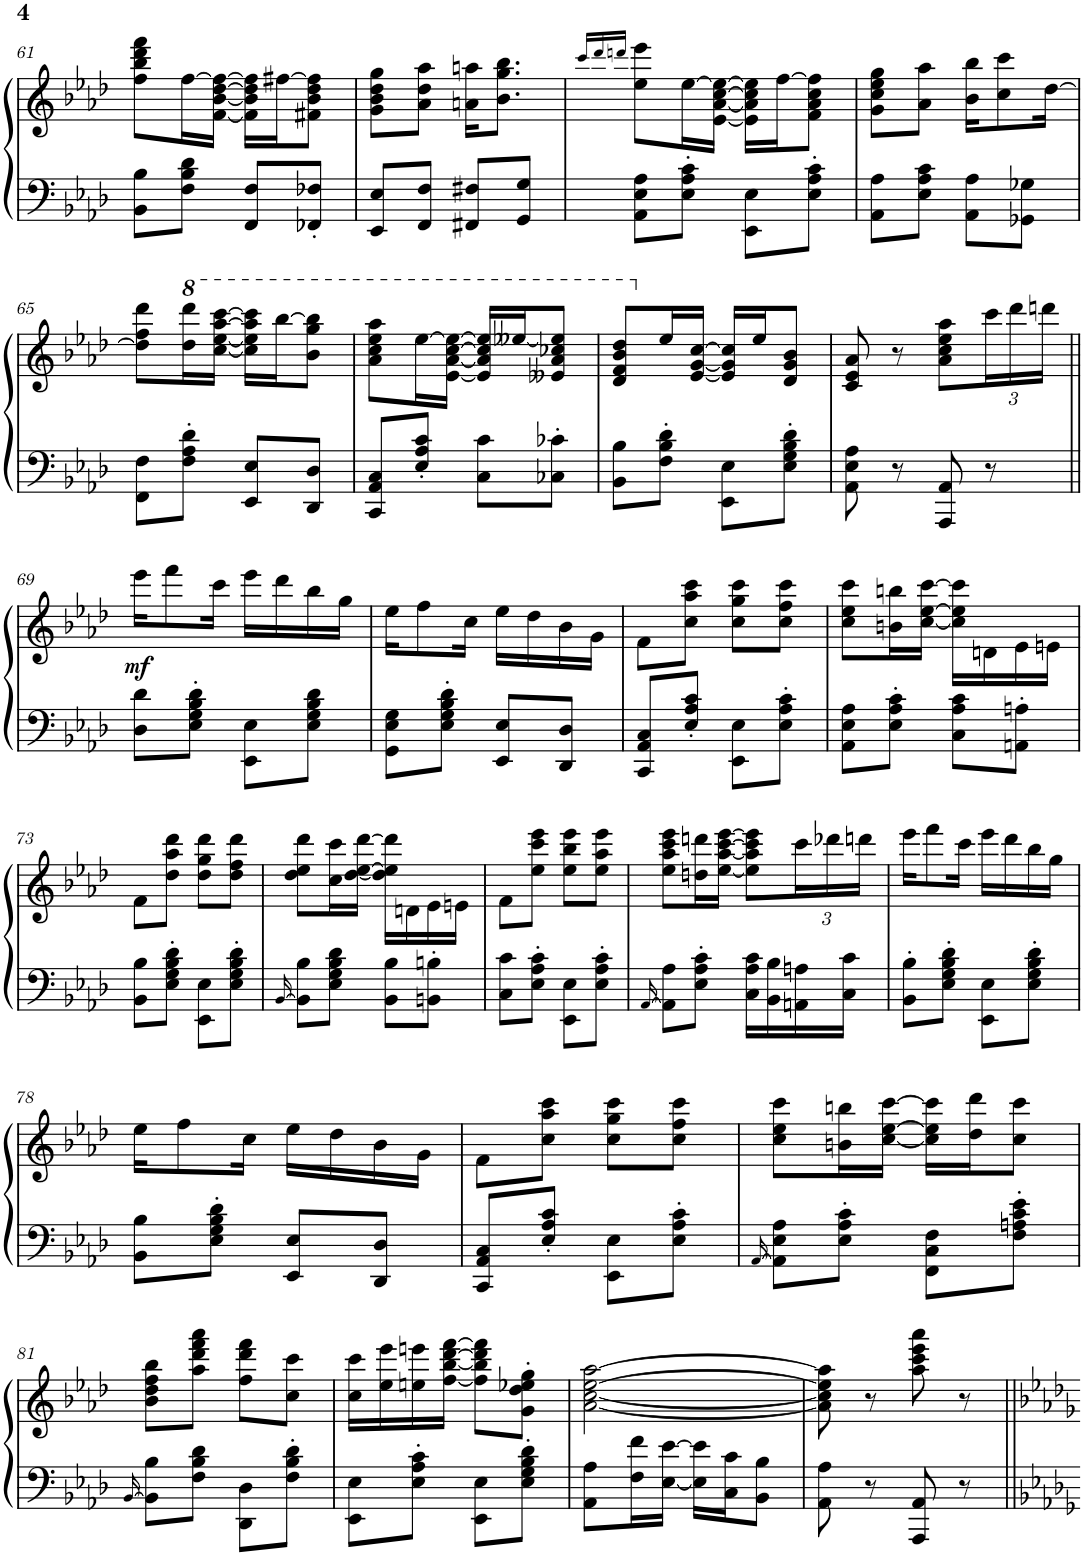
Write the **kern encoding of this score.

**kern	**kern	**dynam
*part1	*part1	*part1
*staff2	*staff1	*staff1/2
*I"Piano	*	*
*I'Pno.	*	*
!!LO:PB:g=z
*clefF4	*clefG2	*
*k[b-e-a-d-]	*k[b-e-a-d-]	*
*M2/4	*M2/4	*
=61	=61	=61
8BB-\ 8B-\L	8ff\ 8bb-\ 8ddd-\ 8fff\L	.
8F\ 8B-\ 8d-\J	[16ff\L	.
.	[16f\ [16b-\ [16dd-\ 16ff\_JJ	.
8FF/ 8F/L	16f\] 16b-\] 16dd-\] 16ff\]LL	.
.	[16ff#X\J	.
8FF-X/' 8F-X/'J	8f#X\ 8b-\ 8dd-\ 8ff#\]J	.
=62	=62	=62
8EE-/ 8E-/L	8g\ 8b-\ 8dd-\ 8gg\L	.
8FF/ 8F/J	8a-\ 8dd-\ 8aa-\J	.
8FF#X/ 8F#X/L	16an\ 16aan\KL	.
.	8.b-\ 8.gg\ 8.bb-\J	.
8GG/ 8G/J	.	.
=63	=63	=63
.	16qccc/LL	.
.	16qddd-/	.
.	16qdddn/JJ	.
8AA-\ 8E-\ 8A-\L	8ee-\ 8eee-\L	.
8E-\' 8A-\' 8c\'J	[16ee-\L	.
.	[16e-\ [16a-\ [16cc\ 16ee-\_JJ	.
8EE-\ 8E-\L	16e-\] 16a-\] 16cc\] 16ee-\]LL	.
.	[16ff\J	.
8E-\' 8A-\' 8c\'J	8f\ 8a-\ 8cc\ 8ff\]J	.
=64	=64	=64
8AA-\ 8A-\L	8g\ 8cc\ 8ee-\ 8gg\L	.
8E-\ 8A-\ 8c\J	8a-\ 8aa-\J	.
8AA-\ 8A-\L	16b-\ 16bb-\KL	.
.	8cc\ 8ccc\	.
8GG-X\ 8G-X\J	.	.
.	[16dd-\Jk	.
!!LO:LB:g=z
=65	=65	=65
8FF\ 8F\L	8dd-\] 8ff\ 8ddd-\L	.
*	*8va	*
8F\' 8A-\' 8d-\'J	16ddd-\ 16dddd-\L	.
.	[16ccc\ [16eee-\ [16aaa-\ [16cccc\JJ	.
8EE-/ 8E-/L	16ccc\] 16eee-\] 16aaa-\] 16cccc\]LL	.
.	[16bbb-\J	.
8DD-/ 8D-/J	8bb-\ 8ggg\ 8bbb-\]J	.
=66	=66	=66
8CC/ 8AA-/ 8C/L	8aa-\ 8ccc\ 8eee-\ 8aaa-\L	.
8E-/' 8A-/' 8c/'J	[16eee-\L	.
.	[16ee-\ [16aa-\ [16ccc\ 16eee-\_JJ	.
8C\ 8c\L	16ee-/] 16aa-/] 16ccc/] 16eee-/]LL	.
.	[16eee--X/J	.
8C-X\' 8c-X\'J	8ee--X/ 8aa-/ 8ccc-X/ 8eee--/]J	.
=67	=67	=67
8BB-\ 8B-\L	8dd-/ 8ff/ 8bb-/ 8ddd-/L	.
*	*X8va	*
8F\' 8B-\' 8d-\'J	16ee-/L	.
.	[16e-/ [16g/ [16cc/JJ	.
8EE-\ 8E-\L	16e-/] 16g/] 16cc/]LL	.
.	16ee-/J	.
8E-\' 8G\' 8B-\' 8d-\'J	8d-/ 8g/ 8b-/J	.
=68	=68	=68
8AA-\ 8E-\ 8A-\	8c/ 8e-/ 8a-/	.
8r	8r	.
8AAA-/ 8AA-/	8a-\ 8cc\ 8ee-\ 8aa-\L	.
*	*Xbrackettup	*
8r	24ccc\L	.
.	24ddd-\	.
.	24dddn\JJ	.
!!LO:LB:g=z
=69||	=69||	=69||
!	!	!LO:DY:b
8D-\ 8d-\L	16eee-\KL	mf
.	8fff\	.
8E-\' 8G\' 8B-\' 8d-\'J	.	.
.	16ccc\Jk	.
8EE-\ 8E-\L	16eee-\LL	.
.	16ddd-\	.
8E-\ 8G\ 8B-\ 8d-\J	16bb-\	.
.	16gg\JJ	.
=70	=70	=70
8GG\ 8E-\ 8G\L	16ee-\KL	.
.	8ff\	.
8E-\' 8G\' 8B-\' 8d-\'J	.	.
.	16cc\Jk	.
8EE-/ 8E-/L	16ee-\LL	.
.	16dd-\	.
8DD-/ 8D-/J	16b-\	.
.	16g\JJ	.
=71	=71	=71
8CC/ 8AA-/ 8C/L	8f\L	.
8E-/' 8A-/' 8c/'J	8cc\ 8aa-\ 8ccc\J	.
8EE-\ 8E-\L	8cc\ 8gg\ 8ccc\L	.
8E-\' 8A-\' 8c\'J	8cc\ 8ff\ 8ccc\J	.
=72	=72	=72
8AA-\ 8E-\ 8A-\L	8cc\ 8ee-\ 8ccc\L	.
8E-\' 8A-\' 8c\'J	16bn\ 16bbn\L	.
.	[16cc\ [16ee-\ [16ccc\JJ	.
8C\ 8A-\ 8c\L	16cc\] 16ee-\] 16ccc\]LL	.
.	16dn\	.
8AAn\' 8An\'J	16e-\	.
.	16en\JJ	.
!!LO:LB:g=z
=73	=73	=73
8BB-\ 8B-\L	8f\L	.
8E-\' 8G\' 8B-\' 8d-\'J	8dd-\ 8aa-\ 8ddd-\J	.
8EE-\ 8E-\L	8dd-\ 8gg\ 8ddd-\L	.
8E-\' 8G\' 8B-\' 8d-\'J	8dd-\ 8ff\ 8ddd-\J	.
=74	=74	=74
[16qBB-/	.	.
8BB-\] 8B-\L	8dd-\ 8ee-\ 8ddd-\L	.
8E-\ 8G\ 8B-\ 8d-\J	16cc\ 16ccc\L	.
.	[16dd-\ [16ee-\ [16ddd-\JJ	.
8BB-\ 8B-\L	16dd-\] 16ee-\] 16ddd-\]LL	.
.	16dn\	.
8BBn\' 8Bn\'J	16e-\	.
.	16en\JJ	.
=75	=75	=75
8C\ 8c\L	8f\L	.
8E-\' 8A-\' 8c\'J	8ee-\ 8ccc\ 8eee-\J	.
8EE-\ 8E-\L	8ee-\ 8bb-\ 8eee-\L	.
8E-\' 8A-\' 8c\'J	8ee-\ 8aa-\ 8eee-\J	.
=76	=76	=76
[16qAA-/	.	.
8AA-\] 8A-\L	8ee-\ 8aa-\ 8ccc\ 8eee-\L	.
8E-\' 8A-\' 8c\'J	16ddn\ 16dddn\L	.
.	[16ee-\ [16aa-\ [16ccc\ [16eee-\JJ	.
16C\ 16A-\ 16c\LL	8ee-\] 8aa-\] 8ccc\] 8eee-\]L	.
16BB-\ 16B-\	.	.
16AAn\ 16An\	24ccc\L	.
.	24ddd-X\	.
16C\ 16c\JJ	.	.
.	24dddn\JJ	.
=77	=77	=77
8BB-\' 8B-\'L	16eee-\KL	.
.	8fff\	.
8E-\' 8G\' 8B-\' 8d-\'J	.	.
.	16ccc\Jk	.
8EE-\ 8E-\L	16eee-\LL	.
.	16ddd-\	.
8E-\' 8G\' 8B-\' 8d-\'J	16bb-\	.
.	16gg\JJ	.
!!LO:LB:g=z
=78	=78	=78
8BB-\ 8B-\L	16ee-\KL	.
.	8ff\	.
8E-\' 8G\' 8B-\' 8d-\'J	.	.
.	16cc\Jk	.
8EE-/ 8E-/L	16ee-\LL	.
.	16dd-\	.
8DD-/ 8D-/J	16b-\	.
.	16g\JJ	.
=79	=79	=79
8CC/ 8AA-/ 8C/L	8f\L	.
8E-/' 8A-/' 8c/'J	8cc\ 8aa-\ 8ccc\J	.
8EE-\ 8E-\L	8cc\ 8gg\ 8ccc\L	.
8E-\' 8A-\' 8c\'J	8cc\ 8ff\ 8ccc\J	.
=80	=80	=80
[16qAA-/	.	.
8AA-\] 8E-\ 8A-\L	8cc\ 8ee-\ 8ccc\L	.
8E-\' 8A-\' 8c\'J	16bn\ 16bbn\L	.
.	[16cc\ [16ee-\ [16ccc\JJ	.
8FF\ 8C\ 8F\L	16cc\] 16ee-\] 16ccc\]LL	.
.	16dd-\ 16ddd-\J	.
8F\' 8An\' 8c\' 8e-\'J	8cc\ 8ccc\J	.
!!LO:LB:g=z
=81	=81	=81
[16qBB-/	.	.
8BB-\] 8B-\L	8b-\ 8dd-\ 8ff\ 8bb-\L	.
8F\ 8B-\ 8d-\J	8aa-\ 8ddd-\ 8fff\ 8aaa-\J	.
8DD-\ 8D-\L	8ff\ 8ddd-\ 8fff\L	.
8F\' 8B-\' 8d-\'J	8cc\ 8ccc\J	.
=82	=82	=82
8EE-\ 8E-\L	16cc\ 16ccc\LL	.
.	16ee-\ 16eee-\	.
8E-\' 8A-\' 8c\'J	16een\ 16eeen\	.
.	[16ff\ [16bb-\ [16ddd-\ [16fff\JJ	.
8EE-\ 8E-\L	8ff\] 8bb-\] 8ddd-\] 8fff\]L	.
8E-\' 8G\' 8B-\' 8d-\'J	8g\' 8dd-\' 8ee-X\' 8gg\'J	.
=83	=83	=83
8AA-\ 8A-\L	[2a-\ [2cc\ [2ee-\ [2aa-\	.
16F\ 16f\L	.	.
[16E-\ [16e-\JJ	.	.
16E-\] 16e-\]LL	.	.
16C\ 16c\J	.	.
8BB-\ 8B-\J	.	.
=84	=84	=84
8AA-\ 8A-\	8a-\] 8cc\] 8ee-\] 8aa-\]	.
8r	8r	.
8AAA-/ 8AA-/	8aa-\ 8ccc\ 8eee-\ 8aaa-\	.
8r	8r	.
=||	=||	=||
*-	*-	*-
